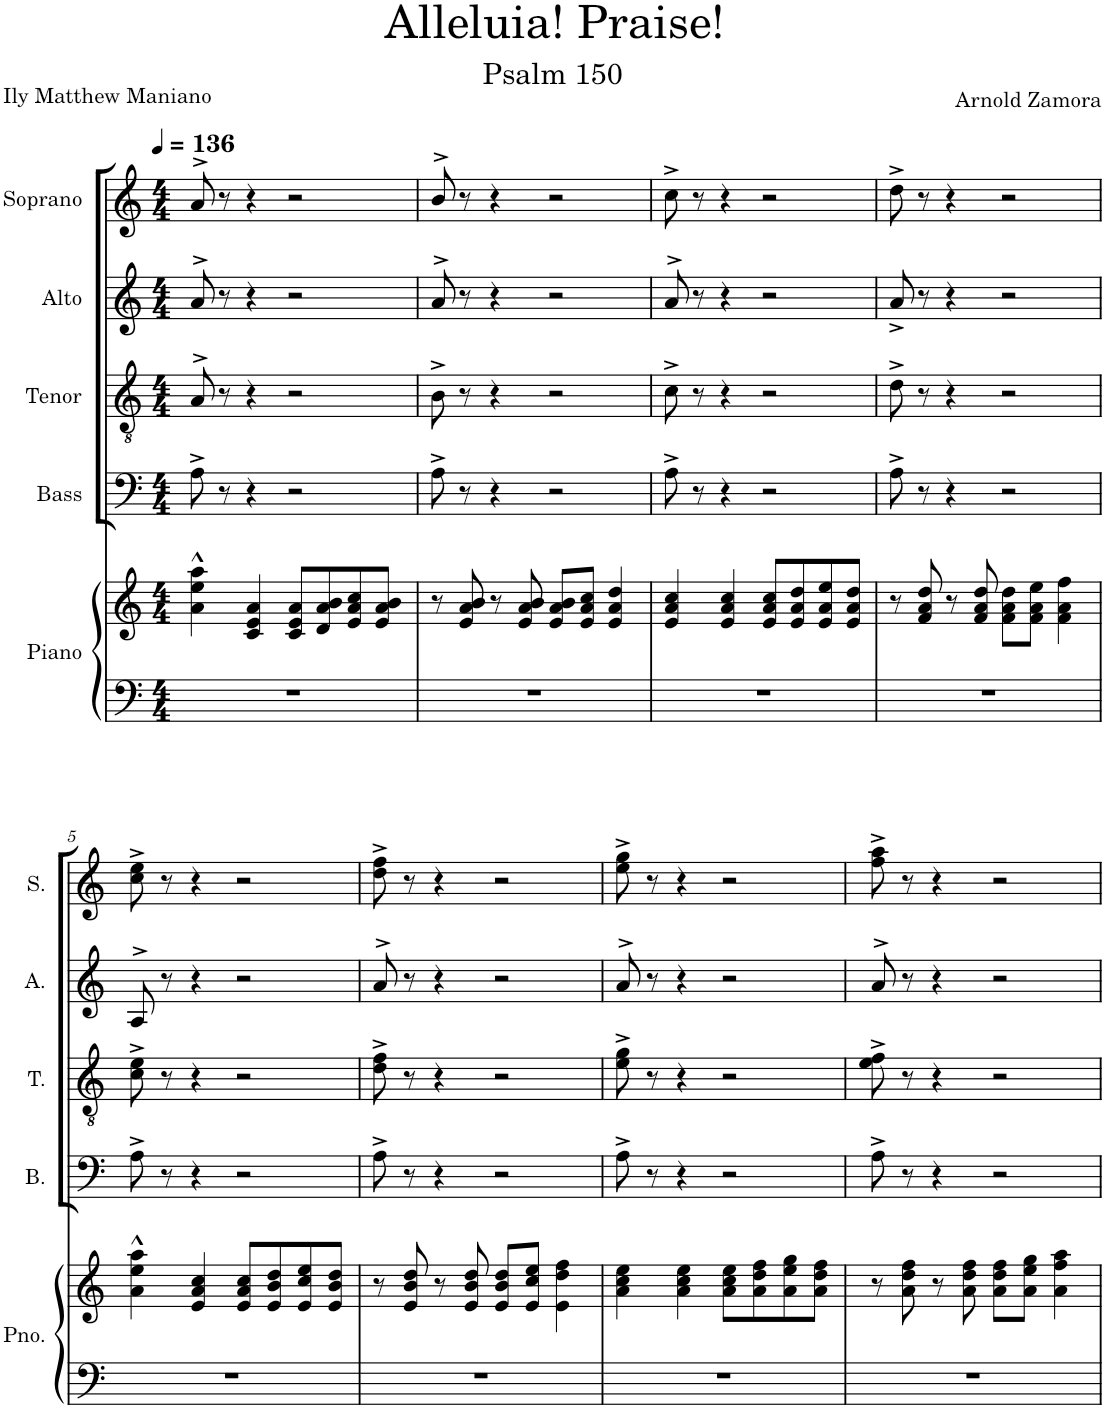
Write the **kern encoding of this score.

**kern	**kern	**kern	**kern	**kern	**kern
*part5	*part5	*part4	*part3	*part2	*part1
*staff6	*staff5	*staff4	*staff3	*staff2	*staff1
*I"Piano	*	*I"Bass	*I"Tenor	*I"Alto	*I"Soprano
*I'Pno.	*	*I'B.	*I'T.	*I'A.	*I'S.
*clefF4	*clefG2	*clefF4	*clefGv2	*clefG2	*clefG2
*k[]	*k[]	*k[]	*k[]	*k[]	*k[]
*M4/4	*M4/4	*M4/4	*M4/4	*M4/4	*M4/4
*MM136	*MM136	*MM136	*MM136	*MM136	*MM136
=1	=1	=1	=1	=1	=1
1r	4a\^^ 4ee\^^ 4aa\^^	8A^\	8A^>/	8a^>/	8a^>/
.	.	8r	8r	8r	8r
.	4c/ 4e/ 4a/	4r	4r	4r	4r
.	8c/ 8e/ 8a/L	2r	2r	2r	2r
.	8d/ 8a/ 8b/	.	.	.	.
.	8e/ 8a/ 8cc/	.	.	.	.
.	8e/ 8a/ 8b/J	.	.	.	.
=2	=2	=2	=2	=2	=2
1r	8r	8A^\	8B^\	8a^>/	8b^>/
.	8e/ 8a/ 8b/	8r	8r	8r	8r
.	8r	4r	4r	4r	4r
.	8e/ 8a/ 8b/	.	.	.	.
.	8e/ 8a/ 8b/L	2r	2r	2r	2r
.	8e/ 8a/ 8cc/J	.	.	.	.
.	4e/ 4a/ 4dd/	.	.	.	.
=3	=3	=3	=3	=3	=3
1r	4e/ 4a/ 4cc/	8A^\	8c^\	8a^>/	8cc^\
.	.	8r	8r	8r	8r
.	4e/ 4a/ 4cc/	4r	4r	4r	4r
.	8e/ 8a/ 8cc/L	2r	2r	2r	2r
.	8e/ 8a/ 8dd/	.	.	.	.
.	8e/ 8a/ 8ee/	.	.	.	.
.	8e/ 8a/ 8dd/J	.	.	.	.
=4	=4	=4	=4	=4	=4
1r	8r	8A^\	8d^\	8a^/	8dd^\
.	8f/ 8a/ 8dd/	8r	8r	8r	8r
.	8r	4r	4r	4r	4r
.	8f/ 8a/ 8dd/	.	.	.	.
.	8f\ 8a\ 8dd\L	2r	2r	2r	2r
.	8f\ 8a\ 8ee\J	.	.	.	.
.	4f\ 4a\ 4ff\	.	.	.	.
!!LO:LB:g=z
=5	=5	=5	=5	=5	=5
1r	4a\^^ 4ee\^^ 4aa\^^	8A^\	8c\^ 8e\^	8A^>/	8cc\^ 8ee\^
.	.	8r	8r	8r	8r
.	4e/ 4a/ 4cc/	4r	4r	4r	4r
.	8e/ 8a/ 8cc/L	2r	2r	2r	2r
.	8e/ 8b/ 8dd/	.	.	.	.
.	8e/ 8cc/ 8ee/	.	.	.	.
.	8e/ 8b/ 8dd/J	.	.	.	.
=6	=6	=6	=6	=6	=6
1r	8r	8A^\	8d\^ 8f\^	8a^>/	8dd\^ 8ff\^
.	8e/ 8b/ 8dd/	8r	8r	8r	8r
.	8r	4r	4r	4r	4r
.	8e/ 8b/ 8dd/	.	.	.	.
.	8e/ 8b/ 8dd/L	2r	2r	2r	2r
.	8e/ 8cc/ 8ee/J	.	.	.	.
.	4e\ 4dd\ 4ff\	.	.	.	.
=7	=7	=7	=7	=7	=7
1r	4a\ 4cc\ 4ee\	8A^\	8e\^ 8g\^	8a^>/	8ee\^ 8gg\^
.	.	8r	8r	8r	8r
.	4a\ 4cc\ 4ee\	4r	4r	4r	4r
.	8a\ 8cc\ 8ee\L	2r	2r	2r	2r
.	8a\ 8dd\ 8ff\	.	.	.	.
.	8a\ 8ee\ 8gg\	.	.	.	.
.	8a\ 8dd\ 8ff\J	.	.	.	.
=8	=8	=8	=8	=8	=8
1r	8r	8A^\	8e\^ 8f\^	8a^>/	8ff\^ 8aa\^
.	8a\ 8dd\ 8ff\	8r	8r	8r	8r
.	8r	4r	4r	4r	4r
.	8a\ 8dd\ 8ff\	.	.	.	.
.	8a\ 8dd\ 8ff\L	2r	2r	2r	2r
.	8a\ 8ee\ 8gg\J	.	.	.	.
.	4a\ 4ff\ 4aa\	.	.	.	.
=	=	=	=	=	=
*-	*-	*-	*-	*-	*-
